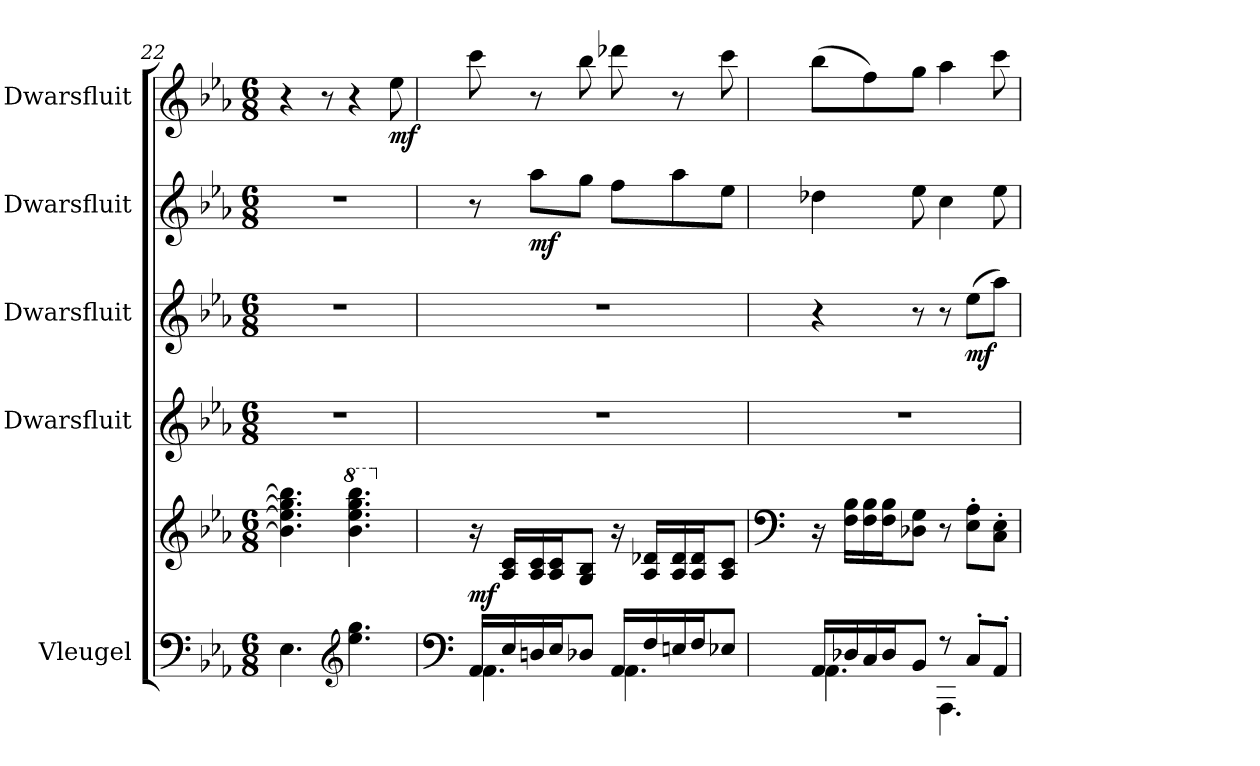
**kern	**kern	**dynam	**kern	**kern	**dynam	**kern	**dynam	**kern	**dynam
*part5	*part5	*part5	*part4	*part3	*part3	*part2	*part2	*part1	*part1
*staff6	*staff5	*staff5/6	*staff4	*staff3	*staff3	*staff2	*staff2	*staff1	*staff1
*I"Vleugel	*	*	*I"Dwarsfluit	*I"Dwarsfluit	*	*I"Dwarsfluit	*	*I"Dwarsfluit	*
*	*	*	*I'Fl.	*I'Fl.	*	*I'Fl.	*	*I'Fl.	*
*clefF4	*clefG2	*	*clefG2	*clefG2	*	*clefG2	*	*clefG2	*
*k[b-e-a-]	*k[b-e-a-]	*	*k[b-e-a-]	*k[b-e-a-]	*	*k[b-e-a-]	*	*k[b-e-a-]	*
*M6/8	*M6/8	*	*M6/8	*M6/8	*	*M6/8	*	*M6/8	*
=22	=22	=22	=22	=22	=22	=22	=22	=22	=22
4.E-\	4.b-\] 4.ee-\] 4.gg\] 4.bb-\]	.	2.r	2.r	.	2.r	.	4r	.
.	.	.	.	.	.	.	.	8r	.
*clefG2	*	*	*	*	*	*	*	*	*
*	*8va	*	*	*	*	*	*	*	*
4.ee-\ 4.gg\	4.bb-\ 4.eee-\ 4.ggg\ 4.bbb-\	.	.	.	.	.	.	4r	.
!	!	!	!	!	!	!	!	!	!LO:DY:b
.	.	.	.	.	.	.	.	8ee-\	mf
=23	=23	=23	=23	=23	=23	=23	=23	=23	=23
*clefF4	*	*	*	*	*	*	*	*	*
*^	*	*	*	*	*	*	*	*	*
*	*	*X8va	*	*	*	*	*	*	*	*
!	!	!	!LO:DY:b	!	!	!	!	!	!	!
16AA-/LL	4.AA-\	16r	mf	2.r	2.r	.	8r	.	8ccc\	.
16E-/	.	16A-/ 16c/LL	.	.	.	.	.	.	.	.
!	!	!	!	!	!	!	!	!LO:DY:b	!	!
16Dn/	.	16A-/ 16c/	.	.	.	.	8aa-\L	mf	8r	.
16E-/J	.	16A-/ 16c/J	.	.	.	.	.	.	.	.
8D-X/J	.	8G/ 8B-/J	.	.	.	.	8gg\J	.	8bb-\	.
16AA-/LL	4.AA-\	16r	.	.	.	.	8ff\L	.	8ddd-X\	.
16F/	.	16A-/ 16d-X/LL	.	.	.	.	.	.	.	.
16En/	.	16A-/ 16d-/	.	.	.	.	8aa-\	.	8r	.
16F/J	.	16A-/ 16d-/J	.	.	.	.	.	.	.	.
8E-X/J	.	8A-/ 8c/J	.	.	.	.	8ee-\J	.	8ccc\	.
=24	=24	=24	=24	=24	=24	=24	=24	=24	=24	=24
*	*	*clefF4	*	*	*	*	*	*	*	*
16AA-/LL	4.AA-\	16r	.	2.r	4r	.	4dd-X\	.	(8bb-\L	.
16D-X/	.	16F\ 16B-\LL	.	.	.	.	.	.	.	.
16C/	.	16F\ 16B-\	.	.	.	.	.	.	8ff\)	.
16D-/J	.	16F\ 16B-\J	.	.	.	.	.	.	.	.
8BB-/J	.	8D-X\ 8G\J	.	.	8r	.	8ee-\	.	8gg\J	.
8r	4.AAA-\	8r	.	.	8r	.	4cc\	.	4aa-\	.
!	!	!	!	!	!	!LO:DY:b	!	!	!	!
8C'/L	.	8E-\' 8A-\'L	.	.	(8ee-\L	mf	.	.	.	.
8AA-'/J	.	8C\' 8E-\'J	.	.	8aa-\J)	.	8ee-\	.	8ccc\	.
*v	*v	*	*	*	*	*	*	*	*	*
=	=	=	=	=	=	=	=	=	=
*-	*-	*-	*-	*-	*-	*-	*-	*-	*-
